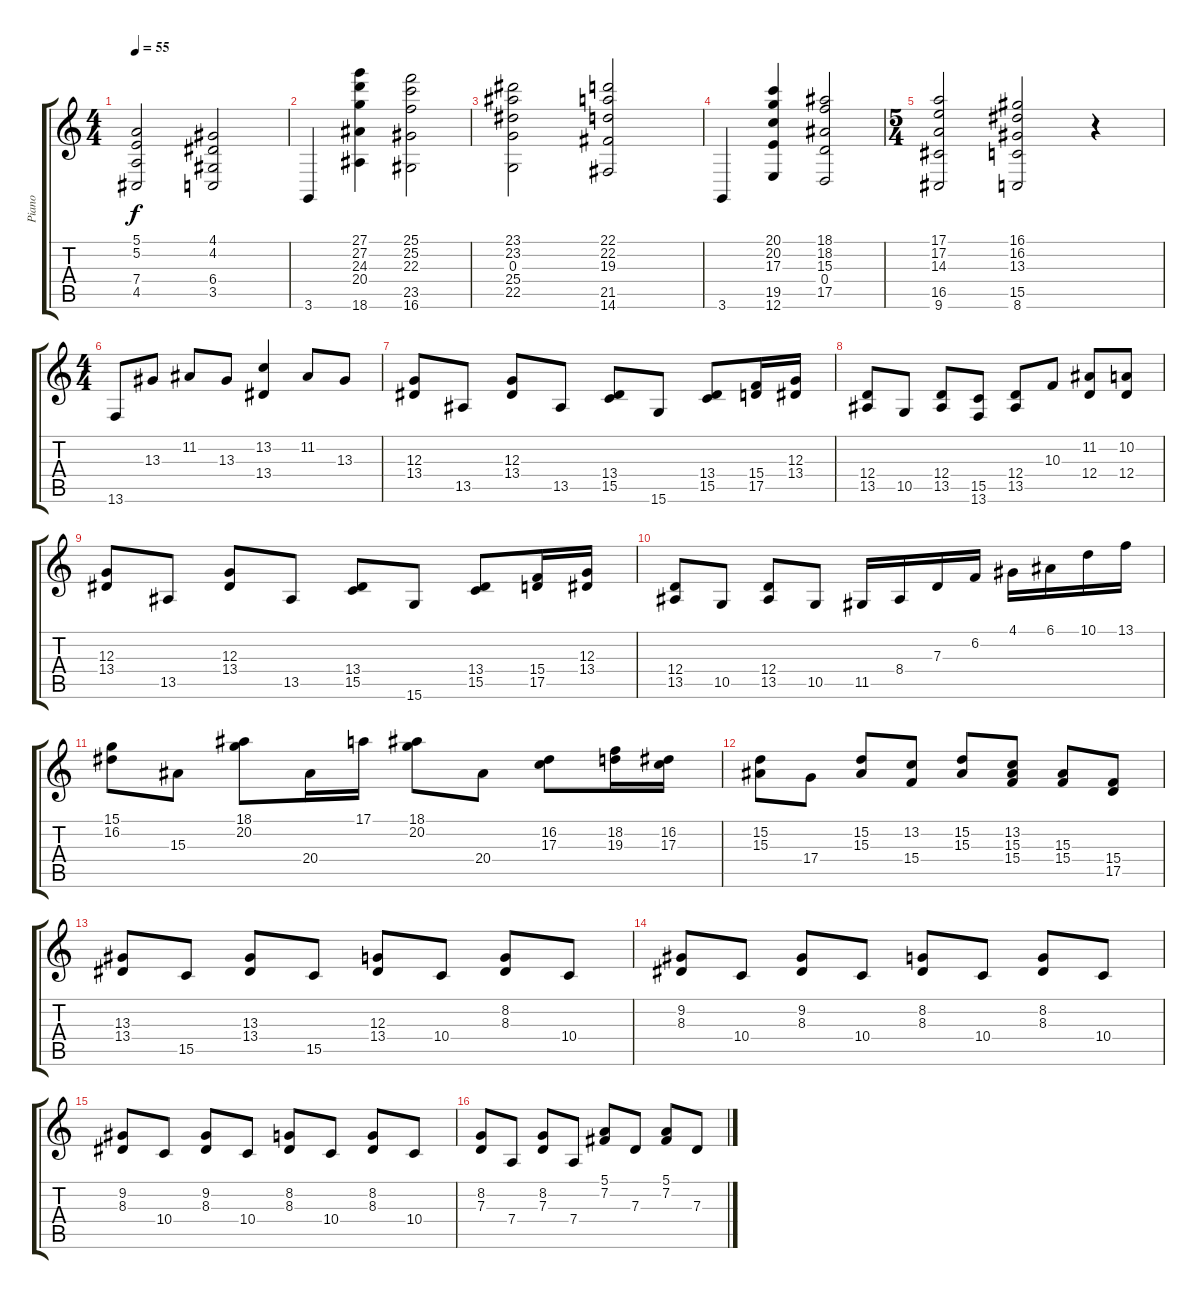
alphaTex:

\track ("Piano" "Piano") {instrument acousticgrandpiano}
\staff {score tabs}
\tuning (E4 B3 G3 D3 A2 E2) {hide}
\ts (4 4)
\tempo 55
\clef g2
\ks c
(5.1 5.2 7.4 4.5).2{dy f} (4.1 4.2 6.4 3.5).2 |
3.6.4 (27.1 27.2 24.3 20.4 18.6).4 (25.1 25.2 22.3 23.5 16.6).2 |
(23.1 23.2 0.3 25.4 22.5).2 (22.1 22.2 19.3 21.5 14.6).2 |
3.6.4 (20.1 20.2 17.3 19.5 12.6).4 (18.1 18.2 15.3 0.4 17.5).2 |
\ts (5 4)
(17.1 17.2 14.3 16.5 9.6).2 (16.1 16.2 13.3 15.5 8.6).2 r.4 |
\ts (4 4)
13.6.8 13.3.8 11.2.8 13.3.8 (13.2 13.4).4 11.2.8 13.3.8 |
(12.3 13.4).8 13.5.8 (12.3 13.4).8 13.5.8 (13.4 15.5).8 15.6.8 (13.4 15.5).8 (15.4 17.5).16 (12.3 13.4).16 |
(12.4 13.5).8 10.5.8 (12.4 13.5).8 (15.5 13.6).8 (12.4 13.5).8 10.3.8 (11.2 12.4).8 (10.2 12.4).8 |
(12.3 13.4).8 13.5.8 (12.3 13.4).8 13.5.8 (13.4 15.5).8 15.6.8 (13.4 15.5).8 (15.4 17.5).16 (12.3 13.4).16 |
(12.4 13.5).8 10.5.8 (12.4 13.5).8 10.5.8 11.5.16 8.4.16 7.3.16 6.2.16 4.1.16 6.1.16 10.1.16 13.1.16 |
(15.1 16.2).8 15.3.8 (18.1 20.2).8 20.4.16 17.1.16 (18.1 20.2).8 20.4.8 (16.2 17.3).8 (18.2 19.3).16 (16.2 17.3).16 |
(15.2 15.3).8 17.4.8 (15.2 15.3).8 (13.2 15.4).8 (15.2 15.3).8 (13.2 15.3 15.4).8 (15.3 15.4).8 (15.4 17.5).8 |
(13.3 13.4).8 15.5.8 (13.3 13.4).8 15.5.8 (12.3 13.4).8 10.4.8 (8.2 8.3).8 10.4.8 |
(9.2 8.3).8 10.4.8 (9.2 8.3).8 10.4.8 (8.2 8.3).8 10.4.8 (8.2 8.3).8 10.4.8 |
(9.2 8.3).8 10.4.8 (9.2 8.3).8 10.4.8 (8.2 8.3).8 10.4.8 (8.2 8.3).8 10.4.8 |
(8.2 7.3).8 7.4.8 (8.2 7.3).8 7.4.8 (5.1 7.2).8 7.3.8 (5.1 7.2).8 7.3.8
